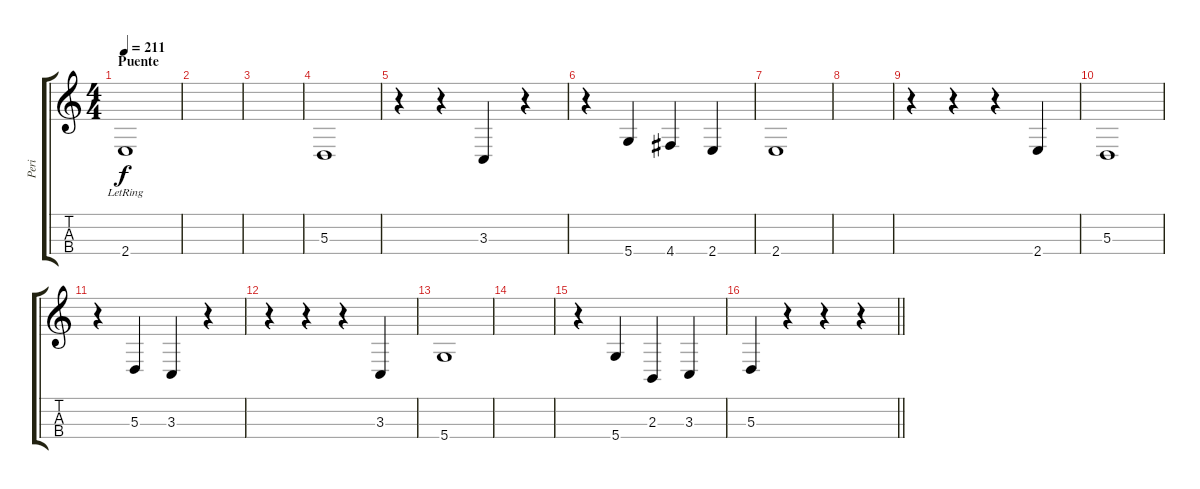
\track ("Peri" "Peri") {instrument electricbassfinger}
\staff {score tabs}
\tuning (G2 D2 A1 D2) {hide}
\ts (4 4)
\section ("" "Puente")
\tempo 211
\clef g2
\ks c
2.4{lr}.1{dy f} |
|
|
5.3.1 |
r.4 r.4 3.3.4 r.4 |
r.4 5.4.4 4.4.4 2.4.4 |
2.4.1 |
|
r.4 r.4 r.4 2.4.4 |
5.3.1 |
r.4 5.3.4 3.3.4 r.4 |
r.4 r.4 r.4 3.3.4 |
5.4.1 |
|
r.4 5.4.4 2.3.4 3.3.4 |
\barLineRight lightlight
5.3.4 r.4 r.4 r.4
